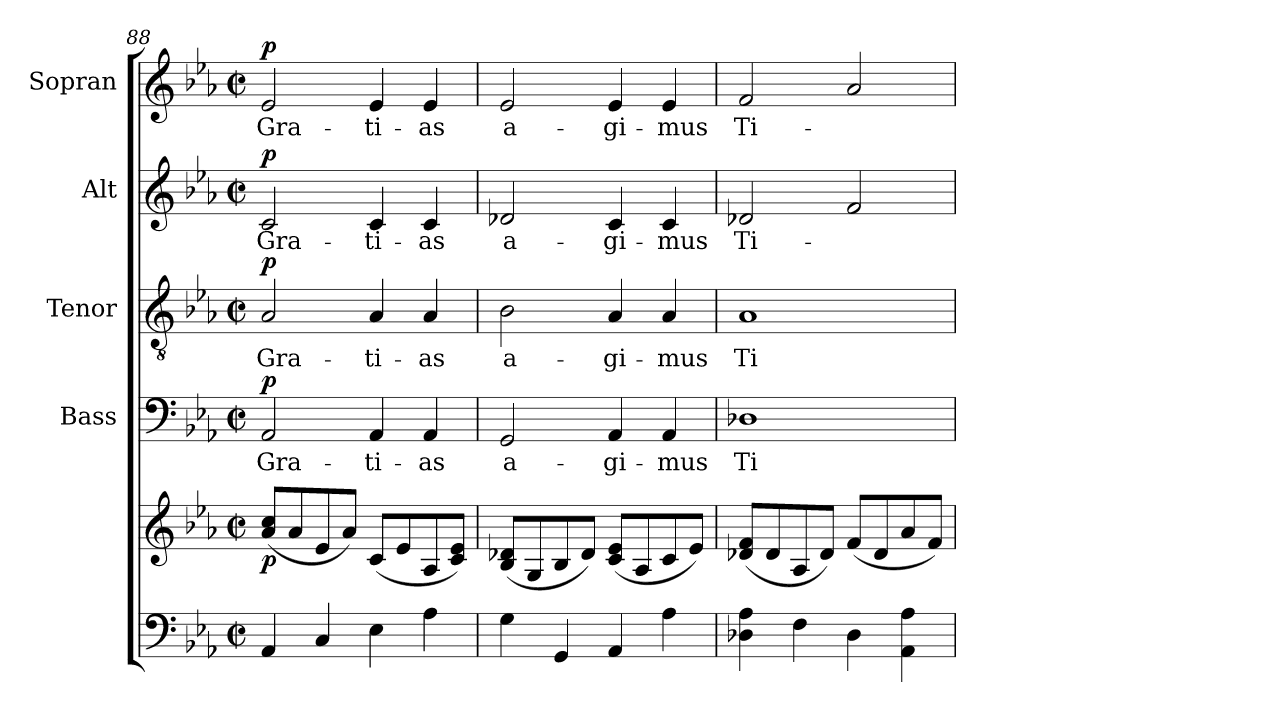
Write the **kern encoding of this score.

**kern	**kern	**dynam	**kern	**text	**dynam	**kern	**text	**dynam	**kern	**text	**dynam	**kern	**text	**dynam
*part5	*part5	*part5	*part4	*part4	*part4	*part3	*part3	*part3	*part2	*part2	*part2	*part1	*part1	*part1
*staff6	*staff5	*staff5/6	*staff4	*staff4	*staff4	*staff3	*staff3	*staff3	*staff2	*staff2	*staff2	*staff1	*staff1	*staff1
*	*	*	*I"Bass	*	*	*I"Tenor	*	*	*I"Alt	*	*	*I"Sopran	*	*
*	*	*	*I'B.	*	*	*I'T.	*	*	*I'A.	*	*	*I'S.	*	*
*clefF4	*clefG2	*	*clefF4	*	*	*clefGv2	*	*	*clefG2	*	*	*clefG2	*	*
*k[b-e-a-]	*k[b-e-a-]	*	*k[b-e-a-]	*	*	*k[b-e-a-]	*	*	*k[b-e-a-]	*	*	*k[b-e-a-]	*	*
*E-:	*E-:	*	*E-:	*	*	*E-:	*	*	*E-:	*	*	*E-:	*	*
*M2/2	*M2/2	*	*M2/2	*	*	*M2/2	*	*	*M2/2	*	*	*M2/2	*	*
*met(c|)	*met(c|)	*	*met(c|)	*	*	*met(c|)	*	*	*met(c|)	*	*	*met(c|)	*	*
=88	=88	=88	=88	=88	=88	=88	=88	=88	=88	=88	=88	=88	=88	=88
!	!	!LO:DY:b	!	!LO:LY:b	!LO:DY:a	!	!LO:LY:b	!LO:DY:a	!	!LO:LY:b	!LO:DY:a	!	!LO:LY:b	!LO:DY:a
4AA-/	(<8a-/ 8cc/L	p	2AA-/	Gra-	p	2A-/	Gra-	p	2c/	Gra-	p	2e-/	Gra-	p
.	8a-/	.	.	.	.	.	.	.	.	.	.	.	.	.
4C/	8e-/	.	.	.	.	.	.	.	.	.	.	.	.	.
.	8a-/J)	.	.	.	.	.	.	.	.	.	.	.	.	.
!	!	!	!	!LO:LY:b	!	!	!LO:LY:b	!	!	!LO:LY:b	!	!	!LO:LY:b	!
4E-\	(<8c/L	.	4AA-/	-ti-	.	4A-/	-ti-	.	4c/	-ti-	.	4e-/	-ti-	.
.	8e-/	.	.	.	.	.	.	.	.	.	.	.	.	.
!	!	!	!	!LO:LY:b	!	!	!LO:LY:b	!	!	!LO:LY:b	!	!	!LO:LY:b	!
4A-\	8A-/	.	4AA-/	-as	.	4A-/	-as	.	4c/	-as	.	4e-/	-as	.
.	8c/ 8e-/J)	.	.	.	.	.	.	.	.	.	.	.	.	.
=89	=89	=89	=89	=89	=89	=89	=89	=89	=89	=89	=89	=89	=89	=89
!	!	!	!	!LO:LY:b	!	!	!LO:LY:b	!	!	!LO:LY:b	!	!	!LO:LY:b	!
4G\	(<8B-/ 8d-X/L	.	2GG/	a-	.	2B-\	a-	.	2d-X/	a-	.	2e-/	a-	.
.	8G/	.	.	.	.	.	.	.	.	.	.	.	.	.
4GG/	8B-/	.	.	.	.	.	.	.	.	.	.	.	.	.
.	8d-/J)	.	.	.	.	.	.	.	.	.	.	.	.	.
!	!	!	!	!LO:LY:b	!	!	!LO:LY:b	!	!	!LO:LY:b	!	!	!LO:LY:b	!
4AA-/	(<8c/ 8e-/L	.	4AA-/	-gi-	.	4A-/	-gi-	.	4c/	-gi-	.	4e-/	-gi-	.
.	8A-/	.	.	.	.	.	.	.	.	.	.	.	.	.
!	!	!	!	!LO:LY:b	!	!	!LO:LY:b	!	!	!LO:LY:b	!	!	!LO:LY:b	!
4A-\	8c/	.	4AA-/	-mus	.	4A-/	-mus	.	4c/	-mus	.	4e-/	-mus	.
.	8e-/J)	.	.	.	.	.	.	.	.	.	.	.	.	.
=90	=90	=90	=90	=90	=90	=90	=90	=90	=90	=90	=90	=90	=90	=90
!	!	!	!	!LO:LY:b	!	!	!LO:LY:b	!	!	!LO:LY:b	!	!	!LO:LY:b	!
4D-X\ 4A-\	(<8d-X/ 8f/L	.	1D-X	Ti-	.	1A-	Ti-	.	2d-X/	Ti-	.	2f/	Ti-	.
.	8d-/	.	.	.	.	.	.	.	.	.	.	.	.	.
4F\	8A-/	.	.	.	.	.	.	.	.	.	.	.	.	.
.	8d-/J)	.	.	.	.	.	.	.	.	.	.	.	.	.
4D-\	(<8f/L	.	.	.	.	.	.	.	2f/	.	.	2a-/	.	.
.	8d-/	.	.	.	.	.	.	.	.	.	.	.	.	.
4AA-\ 4A-\	8a-/	.	.	.	.	.	.	.	.	.	.	.	.	.
.	8f/J)	.	.	.	.	.	.	.	.	.	.	.	.	.
=	=	=	=	=	=	=	=	=	=	=	=	=	=	=
*-	*-	*-	*-	*-	*-	*-	*-	*-	*-	*-	*-	*-	*-	*-
